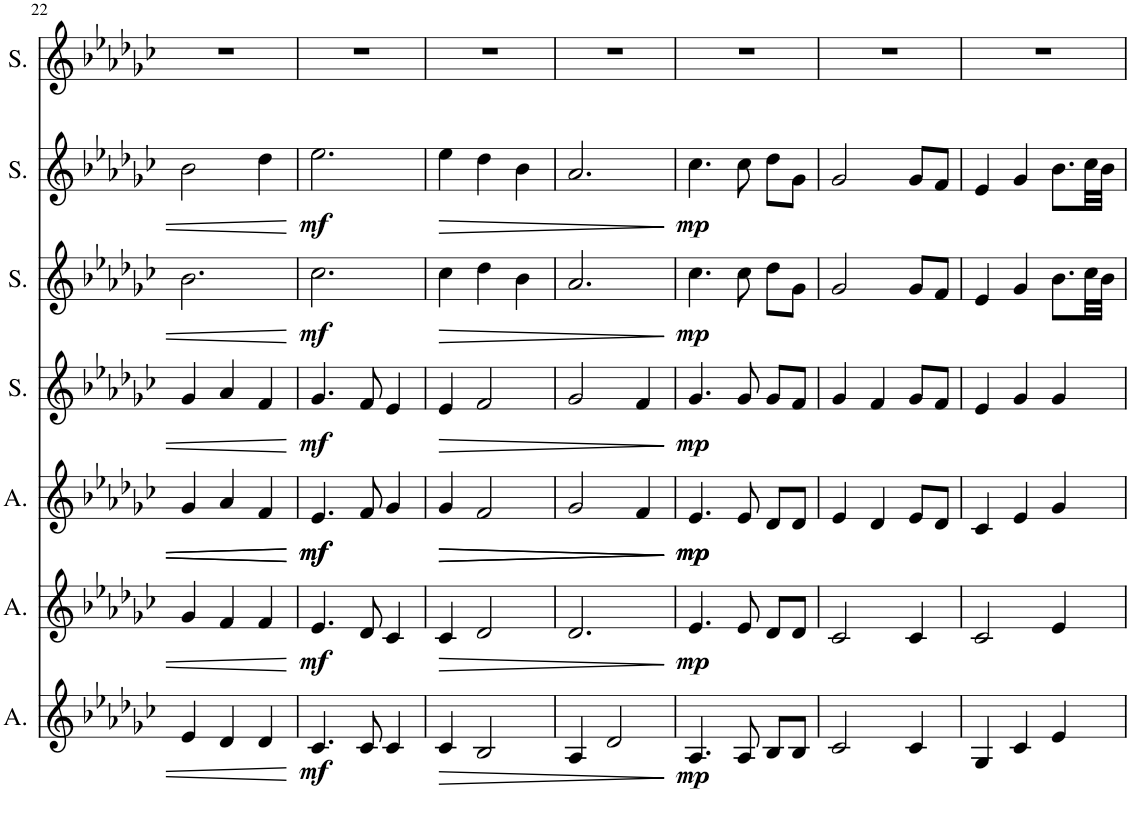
**kern	**dynam	**kern	**dynam	**kern	**dynam	**kern	**dynam	**kern	**dynam	**kern	**dynam	**kern
*part7	*part7	*part6	*part6	*part5	*part5	*part4	*part4	*part3	*part3	*part2	*part2	*part1
*staff7	*staff7	*staff6	*staff6	*staff5	*staff5	*staff4	*staff4	*staff3	*staff3	*staff2	*staff2	*staff1
*I"A3	*	*I"A2	*	*I"A1	*	*I"S3	*	*I"S2	*	*I"S1	*	*I"Solo
*I'A.	*	*I'A.	*	*I'A.	*	*I'S.	*	*I'S.	*	*I'S.	*	*I'S.
!!LO:PB:g=z
*clefG2	*	*clefG2	*	*clefG2	*	*clefG2	*	*clefG2	*	*clefG2	*	*clefG2
*k[b-e-a-d-g-c-]	*	*k[b-e-a-d-g-c-]	*	*k[b-e-a-d-g-c-]	*	*k[b-e-a-d-g-c-]	*	*k[b-e-a-d-g-c-]	*	*k[b-e-a-d-g-c-]	*	*k[b-e-a-d-g-c-]
*M3/4	*	*M3/4	*	*M3/4	*	*M3/4	*	*M3/4	*	*M3/4	*	*M3/4
=22	=22	=22	=22	=22	=22	=22	=22	=22	=22	=22	=22	=22
4e-/	.	4g-/	.	4g-/	.	4g-/	.	2.b-\	.	2b-\	.	2.r
4d-/	.	4f/	.	4a-/	.	4a-/	.	.	.	.	.	.
4d-/	.	4f/	.	4f/	.	4f/	.	.	.	4dd-\	.	.
=23	=23	=23	=23	=23	=23	=23	=23	=23	=23	=23	=23	=23
!	!LO:DY:b	!	!LO:DY:b	!	!LO:DY:b	!	!	!	!	!	!	!
!	!	!	!	!	!LO:DY:n=1:b	!	!LO:DY:b	!	!LO:DY:b	!	!LO:DY:b	!
4.c-/	mf	4.e-/	mf	4.e-/	mf mf	4.g-/	mf	2.cc-\	mf	2.ee-\	mf	2.r
8c-/	.	8d-/	.	8f/	.	8f/	.	.	.	.	.	.
4c-/	.	4c-/	.	4g-/	.	4e-/	.	.	.	.	.	.
=24	=24	=24	=24	=24	=24	=24	=24	=24	=24	=24	=24	=24
!	!LO:HP:b	!	!LO:HP:b	!	!LO:HP:b	!	!LO:HP:b	!	!LO:HP:b	!	!LO:HP:b	!
4c-/	>	4c-/	>	4g-/	>	4e-/	>	4cc-\	>	4ee-\	>	2.r
!	!	!	!	!	!LO:HP:b	!	!	!	!	!	!	!
2B-/	.	2d-/	.	2f/	>	2f/	.	4dd-\	.	4dd-\	.	.
.	.	.	.	.	.	.	.	4b-\	.	4b-\	.	.
=25	=25	=25	=25	=25	=25	=25	=25	=25	=25	=25	=25	=25
4A-/	.	2.d-/	.	2g-/	.	2g-/	.	2.a-/	.	2.a-/	.	2.r
2d-/	.	.	.	.	.	.	.	.	.	.	.	.
.	.	.	.	4f/	.	4f/	.	.	.	.	.	.
.	]	.	]	.	] ]	.	]	.	]	.	]	.
=26	=26	=26	=26	=26	=26	=26	=26	=26	=26	=26	=26	=26
!	!LO:DY:b	!	!LO:DY:b	!	!LO:DY:b	!	!	!	!	!	!	!
!	!	!	!	!	!LO:DY:n=1:b	!	!LO:DY:b	!	!LO:DY:b	!	!LO:DY:b	!
4.A-/	mp	4.e-/	mp	4.e-/	mp mp	4.g-/	mp	4.cc-\	mp	4.cc-\	mp	2.r
8A-/	.	8e-/	.	8e-/	.	8g-/	.	8cc-\	.	8cc-\	.	.
8B-/L	.	8d-/L	.	8d-/L	.	8g-/L	.	8dd-\L	.	8dd-\L	.	.
8B-/J	.	8d-/J	.	8d-/J	.	8f/J	.	8g-\J	.	8g-\J	.	.
=27	=27	=27	=27	=27	=27	=27	=27	=27	=27	=27	=27	=27
2c-/	.	2c-/	.	4e-/	.	4g-/	.	2g-/	.	2g-/	.	2.r
.	.	.	.	4d-/	.	4f/	.	.	.	.	.	.
4c-/	.	4c-/	.	8e-/L	.	8g-/L	.	8g-/L	.	8g-/L	.	.
.	.	.	.	8d-/J	.	8f/J	.	8f/J	.	8f/J	.	.
=28	=28	=28	=28	=28	=28	=28	=28	=28	=28	=28	=28	=28
4G-/	.	2c-/	.	4c-/	.	4e-/	.	4e-/	.	4e-/	.	2.r
4c-/	.	.	.	4e-/	.	4g-/	.	4g-/	.	4g-/	.	.
4e-/	.	4e-/	.	4g-/	.	4g-/	.	8.b-\L	.	8.b-\L	.	.
.	.	.	.	.	.	.	.	32cc-\LL	.	32cc-\LL	.	.
.	.	.	.	.	.	.	.	32b-\JJJ	.	32b-\JJJ	.	.
=	=	=	=	=	=	=	=	=	=	=	=	=
*-	*-	*-	*-	*-	*-	*-	*-	*-	*-	*-	*-	*-
